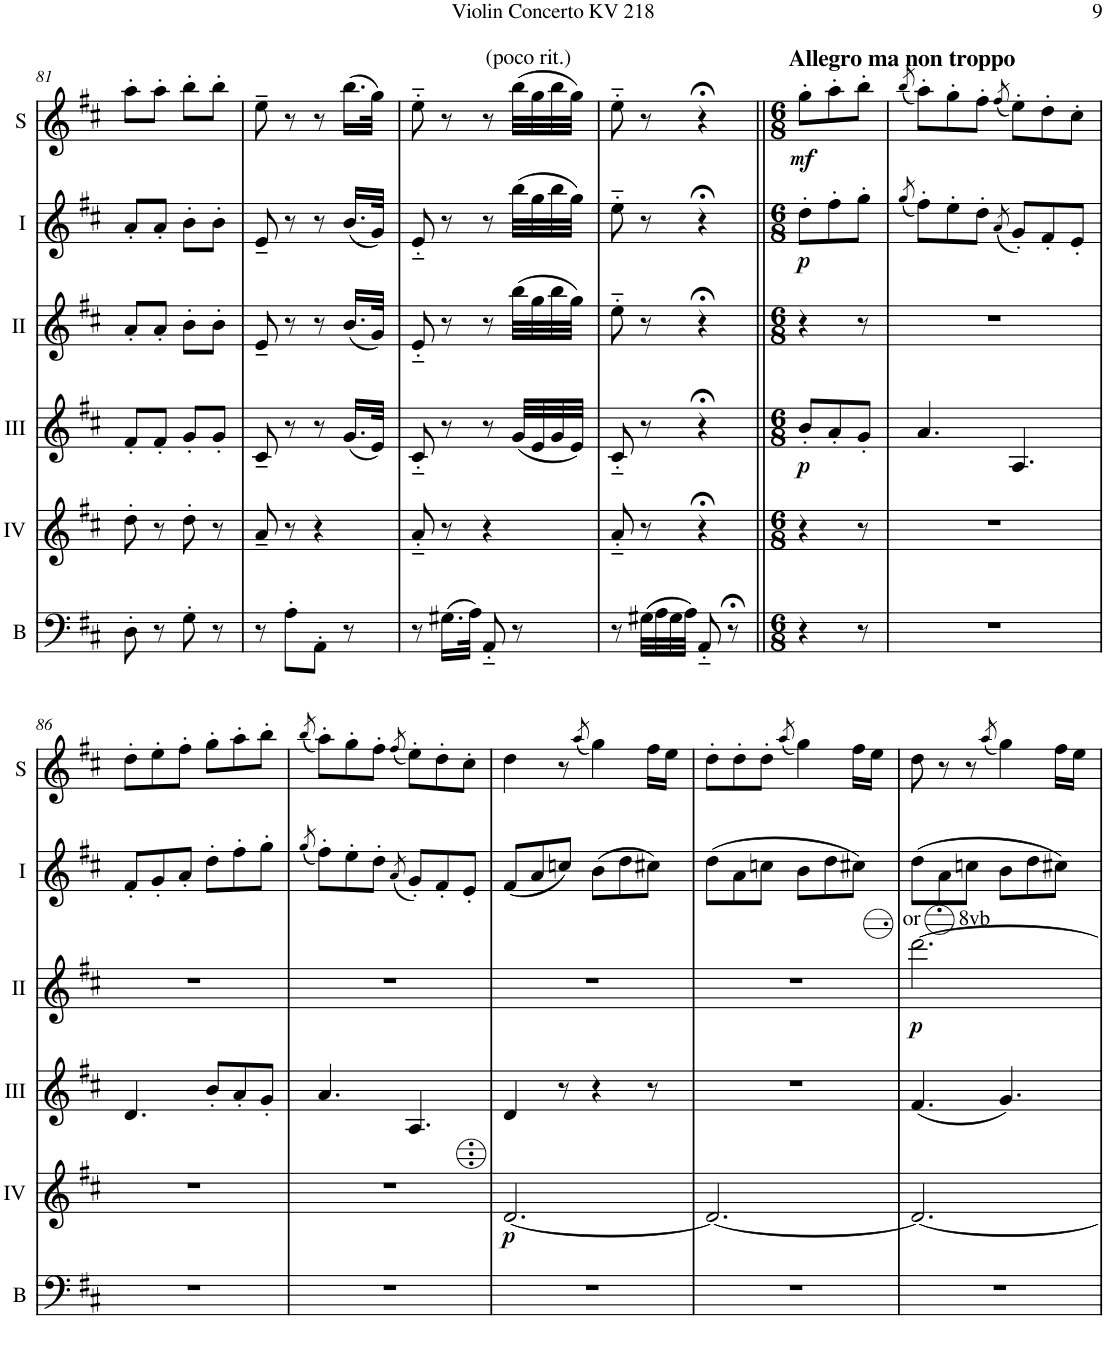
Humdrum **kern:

**kern	**kern	**dynam	**kern	**dynam	**kern	**dynam	**kern	**dynam	**kern	**dynam
*part6	*part5	*part5	*part4	*part4	*part3	*part3	*part2	*part2	*part1	*part1
*staff6	*staff5	*staff5	*staff4	*staff4	*staff3	*staff3	*staff2	*staff2	*staff1	*staff1
*I"Bass	*I"Acc. 4	*	*I"Acc. 3	*	*I"Acc. 2	*	*I"Acc. 1	*	*I"Solo	*
*I'B	*	*	*	*	*	*	*	*	*I'S	*
!!LO:PB:g=z
*clefF4	*clefG2	*	*clefG2	*	*clefG2	*	*clefG2	*	*clefG2	*
*Trd7c12	*Trd7c12	*	*	*	*	*	*	*	*	*
*k[f#c#]	*k[f#c#]	*	*k[f#c#]	*	*k[f#c#]	*	*k[f#c#]	*	*k[f#c#]	*
*M2/4	*M2/4	*	*M2/4	*	*M2/4	*	*M2/4	*	*M2/4	*
=81	=81	=81	=81	=81	=81	=81	=81	=81	=81	=81
8D'\	8dd'\	.	8f#'/L	.	8a'/L	.	8a'/L	.	8aa'\L	.
8r	8r	.	8f#'/J	.	8a'/J	.	8a'/J	.	8aa'\J	.
8G'\	8dd'\	.	8g'/L	.	8b'\L	.	8b'\L	.	8bb'\L	.
8r	8r	.	8g'/J	.	8b'\J	.	8b'\J	.	8bb'\J	.
=82	=82	=82	=82	=82	=82	=82	=82	=82	=82	=82
8r	8a~/	.	8c#~/	.	8e~/	.	8e~/	.	8ee~\	.
8A'\L	8r	.	8r	.	8r	.	8r	.	8r	.
8AA'\J	4r	.	8r	.	8r	.	8r	.	8r	.
8r	.	.	(16.g/LL	.	(16.b/LL	.	(16.b/LL	.	(16.bb\LL	.
.	.	.	32e/JJk)	.	32g/JJk)	.	32g/JJk)	.	32gg\JJk)	.
=83	=83	=83	=83	=83	=83	=83	=83	=83	=83	=83
8r	8a'~/	.	8c#'~/	.	8e'~/	.	8e'~/	.	8ee'~\	.
(16.G#X\LL	8r	.	8r	.	8r	.	8r	.	8r	.
32A\JJk)	.	.	.	.	.	.	.	.	.	.
!	!	!	!	!	!	!	!	!	!LO:TX:a:t=(poco rit.)	!
8AA'~/	4r	.	8r	.	8r	.	8r	.	8r	.
8r	.	.	(32g/LLL	.	(32bb\LLL	.	(32bb\LLL	.	(32bb\LLL	.
.	.	.	32e/	.	32gg\	.	32gg\	.	32gg\	.
.	.	.	32g/	.	32bb\	.	32bb\	.	32bb\	.
.	.	.	32e/JJJ)	.	32gg\JJJ)	.	32gg\JJJ)	.	32gg\JJJ)	.
=84	=84	=84	=84	=84	=84	=84	=84	=84	=84	=84
8r	8a'~/	.	8c#'~/	.	8ee'~\	.	8ee'~\	.	8ee'~\	.
(32G#X\LLL	8r	.	8r	.	8r	.	8r	.	8r	.
32A\	.	.	.	.	.	.	.	.	.	.
32G#\	.	.	.	.	.	.	.	.	.	.
32A\JJJ)	.	.	.	.	.	.	.	.	.	.
8AA'~/	4r;<	.	4r;<	.	4r;<	.	4r;<	.	4r;<	.
8r;<	.	.	.	.	.	.	.	.	.	.
=84X2||	=84X2||	=84X2||	=84X2||	=84X2||	=84X2||	=84X2||	=84X2||	=84X2||	=84X2||	=84X2||
*M6/8	*M6/8	*	*M6/8	*	*M6/8	*	*M6/8	*	*M6/8	*
!	!	!	!	!	!	!	!	!	!LO:TX:a:B:t=Allegro ma non troppo	!
!	!	!	!	!LO:DY:b	!	!	!	!LO:DY:b	!	!LO:DY:b
4r	4r	.	8b'/L	p	4r	.	8dd'\L	p	8gg'\L	mf
.	.	.	8a'/	.	.	.	8ff#'\	.	8aa'\	.
8r	8r	.	8g'/J	.	8r	.	8gg'\J	.	8bb'\J	.
=85	=85	=85	=85	=85	=85	=85	=85	=85	=85	=85
.	.	.	.	.	.	.	(8qgg/	.	(8qbb/	.
2.r	2.r	.	4.a/	.	2.r	.	8ff#'\L)	.	8aa'\L)	.
.	.	.	.	.	.	.	8ee'\	.	8gg'\	.
.	.	.	.	.	.	.	8dd'\J	.	8ff#'\J	.
.	.	.	.	.	.	.	(8qa/	.	(8qff#/	.
.	.	.	4.A/	.	.	.	8g'/L)	.	8ee'\L)	.
.	.	.	.	.	.	.	8f#'/	.	8dd'\	.
.	.	.	.	.	.	.	8e'/J	.	8cc#'\J	.
!!LO:LB:g=z
=86	=86	=86	=86	=86	=86	=86	=86	=86	=86	=86
2.r	2.r	.	4.d/	.	2.r	.	8f#'/L	.	8dd'\L	.
.	.	.	.	.	.	.	8g'/	.	8ee'\	.
.	.	.	.	.	.	.	8a'/J	.	8ff#'\J	.
.	.	.	8b'/L	.	.	.	8dd'\L	.	8gg'\L	.
.	.	.	8a'/	.	.	.	8ff#'\	.	8aa'\	.
.	.	.	8g'/J	.	.	.	8gg'\J	.	8bb'\J	.
=87	=87	=87	=87	=87	=87	=87	=87	=87	=87	=87
.	.	.	.	.	.	.	(8qgg/	.	(8qbb/	.
2.r	2.r	.	4.a/	.	2.r	.	8ff#'\L)	.	8aa'\L)	.
.	.	.	.	.	.	.	8ee'\	.	8gg'\	.
.	.	.	.	.	.	.	8dd'\J	.	8ff#'\J	.
.	.	.	.	.	.	.	(8qa/	.	(8qff#/	.
.	.	.	4.A/	.	.	.	8g'/L)	.	8ee'\L)	.
.	.	.	.	.	.	.	8f#'/	.	8dd'\	.
.	.	.	.	.	.	.	8e'/J	.	8cc#'\J	.
=88	=88	=88	=88	=88	=88	=88	=88	=88	=88	=88
!	!	!LO:DY:b	!	!	!	!	!	!	!	!
2.r	[2.d/	p	4d/	.	2.r	.	(8f#/L	.	4dd\	.
.	.	.	.	.	.	.	8a/	.	.	.
.	.	.	8r	.	.	.	8ccn/J)	.	8r	.
.	.	.	.	.	.	.	.	.	(8qaa/	.
.	.	.	4r	.	.	.	(8b\L	.	4gg\)	.
.	.	.	.	.	.	.	8dd\	.	.	.
.	.	.	8r	.	.	.	8cc#X\J)	.	16ff#\LL	.
.	.	.	.	.	.	.	.	.	16ee\JJ	.
=89	=89	=89	=89	=89	=89	=89	=89	=89	=89	=89
2.r	2.d/_	.	2.r	.	2.r	.	(8dd\L	.	8dd'\L	.
.	.	.	.	.	.	.	8a\	.	8dd'\	.
.	.	.	.	.	.	.	8ccn\J	.	8dd'\J	.
.	.	.	.	.	.	.	.	.	(8qaa/	.
.	.	.	.	.	.	.	8b\L	.	4gg\)	.
.	.	.	.	.	.	.	8dd\	.	.	.
.	.	.	.	.	.	.	8cc#X\J)	.	16ff#\LL	.
.	.	.	.	.	.	.	.	.	16ee\JJ	.
=90	=90	=90	=90	=90	=90	=90	=90	=90	=90	=90
!	!	!	!	!	!LO:TX:a:t=or       8vb	!	!	!	!	!
!	!	!	!	!	!	!LO:DY:b	!	!	!	!
2.r	2.d/_	.	(4.f#/	.	[2.ddd\	p	(8dd\L	.	8dd\	.
.	.	.	.	.	.	.	8a\	.	8r	.
.	.	.	.	.	.	.	8ccn\J	.	8r	.
.	.	.	.	.	.	.	.	.	(8qaa/	.
.	.	.	4.g/)	.	.	.	8b\L	.	4gg\)	.
.	.	.	.	.	.	.	8dd\	.	.	.
.	.	.	.	.	.	.	8cc#X\J)	.	16ff#\LL	.
.	.	.	.	.	.	.	.	.	16ee\JJ	.
=	=	=	=	=	=	=	=	=	=	=
*-	*-	*-	*-	*-	*-	*-	*-	*-	*-	*-
